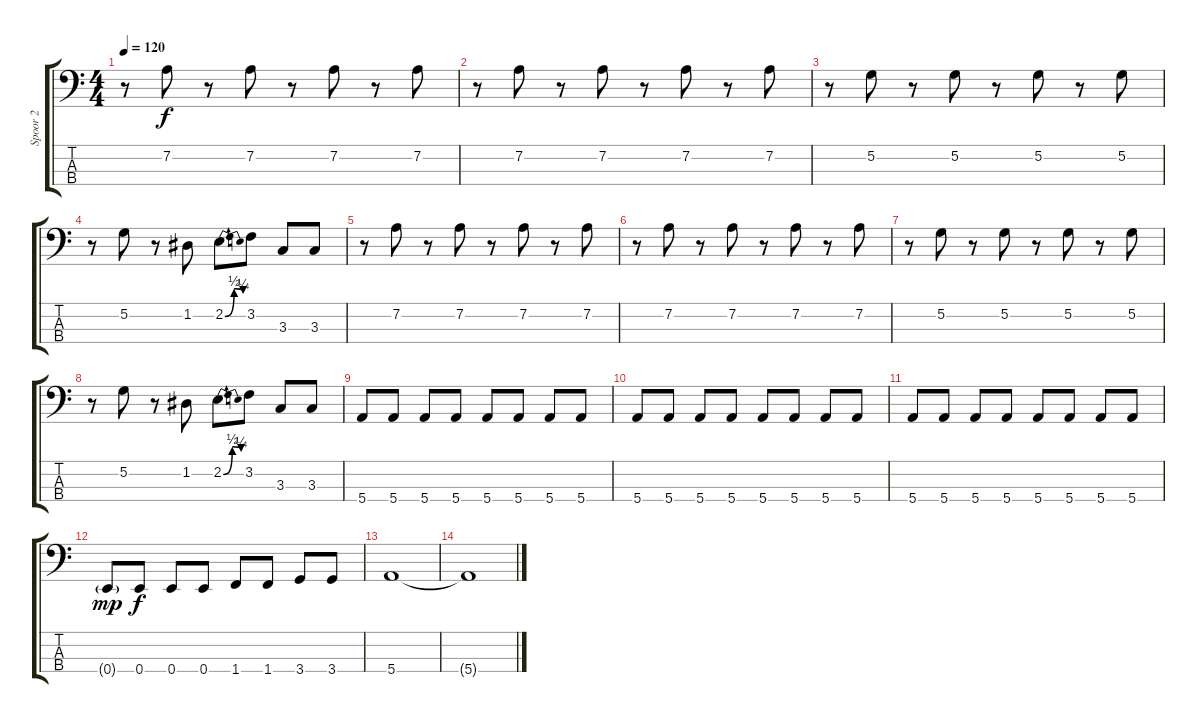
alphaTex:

\track ("Spoor 2" "Spoor 2") {instrument electricbassfinger}
\staff {score tabs}
\tuning (G2 D2 A1 E1) {hide}
\ts (4 4)
\tempo 120
\clef f4
\ks c
r.8{dy f} 7.2.8 r.8 7.2.8 r.8 7.2.8 r.8 7.2.8 |
r.8 7.2.8 r.8 7.2.8 r.8 7.2.8 r.8 7.2.8 |
r.8 5.2.8 r.8 5.2.8 r.8 5.2.8 r.8 5.2.8 |
r.8 5.2.8 r.8 1.2.8 2.2{be (bendrelease 0 0 15 2 15 2 60 1)}.8 3.2.8 3.3.8 3.3.8 |
r.8 7.2.8 r.8 7.2.8 r.8 7.2.8 r.8 7.2.8 |
r.8 7.2.8 r.8 7.2.8 r.8 7.2.8 r.8 7.2.8 |
r.8 5.2.8 r.8 5.2.8 r.8 5.2.8 r.8 5.2.8 |
r.8 5.2.8 r.8 1.2.8 2.2{be (bendrelease 0 0 15 2 15 2 60 1)}.8 3.2.8 3.3.8 3.3.8 |
5.4.8 5.4.8 5.4.8 5.4.8 5.4.8 5.4.8 5.4.8 5.4.8 |
5.4.8 5.4.8 5.4.8 5.4.8 5.4.8 5.4.8 5.4.8 5.4.8 |
5.4.8 5.4.8 5.4.8 5.4.8 5.4.8 5.4.8 5.4.8 5.4.8 |
0.4{g}.8{dy mp} 0.4.8{dy f} 0.4.8 0.4.8 1.4.8 1.4.8 3.4.8 3.4.8 |
5.4.1 |
5.4{t}.1
